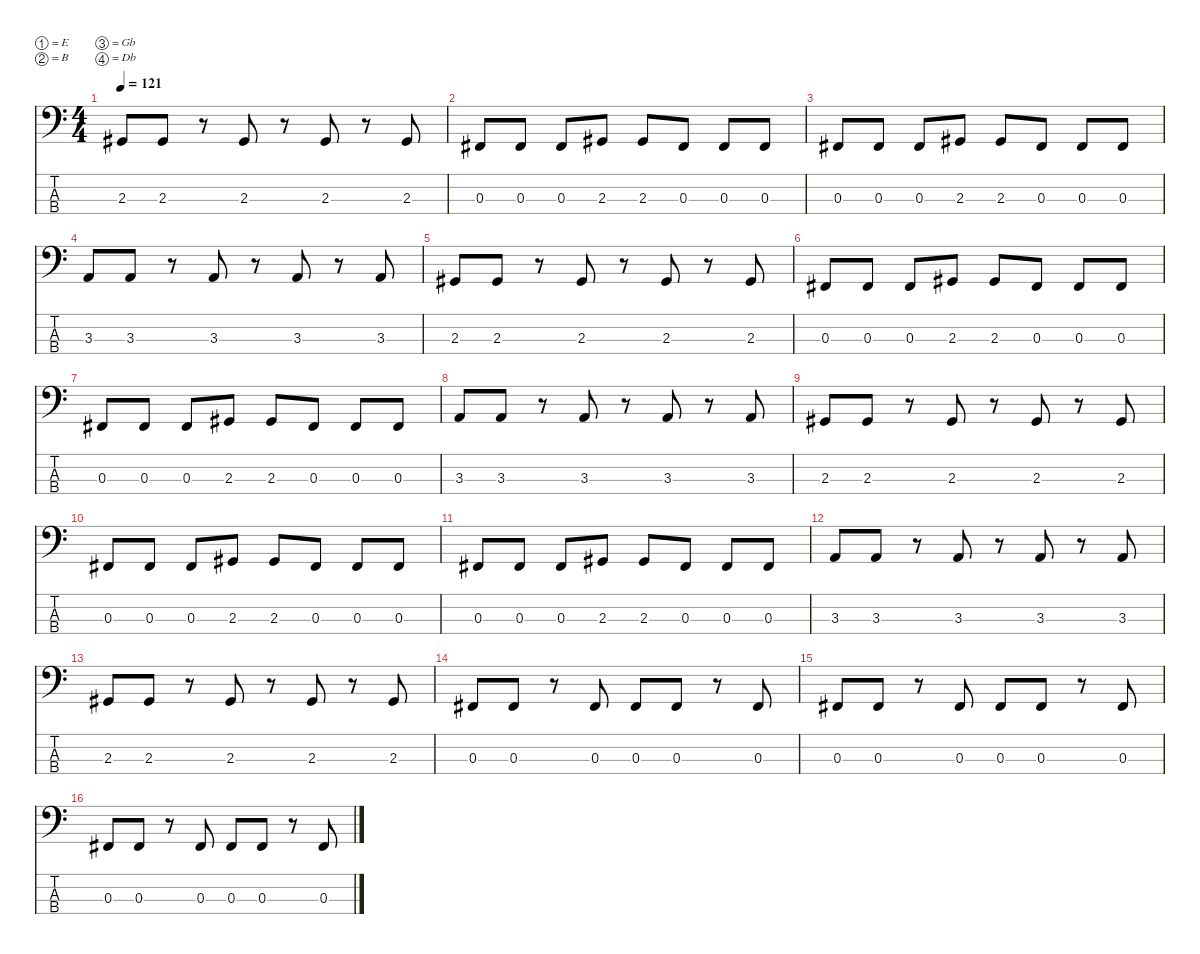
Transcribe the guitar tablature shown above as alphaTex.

\defaultSystemsLayout 4
\hideDynamics
\bracketExtendMode nobrackets
\singleTrackTrackNamePolicy hidden
\multiTrackTrackNamePolicy hidden
\firstSystemTrackNameMode fullname
\firstSystemTrackNameOrientation horizontal
\otherSystemsTrackNameOrientation horizontal
\track ("Bass [Jeff Caxide]" "el.bs.") {instrument electricbasspick}
\staff {score tabs}
\tuning (E2 B1 Gb1 Db1)
\ts (4 4)
\tempo 121
\clef f4
\ks c
2.3{acc #}.8{dy f beam Up} 2.3{acc #}.8{beam Up} r.8{beam Up} 2.3{acc #}.8{beam Up} r.8{beam Up} 2.3{acc #}.8{beam Up} r.8{beam Up} 2.3{acc #}.8{beam Up} |
0.3{acc #}.8{beam Up} 0.3{acc #}.8{beam Up} 0.3{acc #}.8{beam Up} 2.3{acc #}.8{beam Up} 2.3{acc #}.8{beam Up} 0.3{acc #}.8{beam Up} 0.3{acc #}.8{beam Up} 0.3{acc #}.8{beam Up} |
0.3{acc #}.8{beam Up} 0.3{acc #}.8{beam Up} 0.3{acc #}.8{beam Up} 2.3{acc #}.8{beam Up} 2.3{acc #}.8{beam Up} 0.3{acc #}.8{beam Up} 0.3{acc #}.8{beam Up} 0.3{acc #}.8{beam Up} |
3.3.8{beam Up} 3.3.8{beam Up} r.8{beam Up} 3.3.8{beam Up} r.8{beam Up} 3.3.8{beam Up} r.8{beam Up} 3.3.8{beam Up} |
2.3{acc #}.8{beam Up} 2.3{acc #}.8{beam Up} r.8{beam Up} 2.3{acc #}.8{beam Up} r.8{beam Up} 2.3{acc #}.8{beam Up} r.8{beam Up} 2.3{acc #}.8{beam Up} |
0.3{acc #}.8{beam Up} 0.3{acc #}.8{beam Up} 0.3{acc #}.8{beam Up} 2.3{acc #}.8{beam Up} 2.3{acc #}.8{beam Up} 0.3{acc #}.8{beam Up} 0.3{acc #}.8{beam Up} 0.3{acc #}.8{beam Up} |
0.3{acc #}.8{beam Up} 0.3{acc #}.8{beam Up} 0.3{acc #}.8{beam Up} 2.3{acc #}.8{beam Up} 2.3{acc #}.8{beam Up} 0.3{acc #}.8{beam Up} 0.3{acc #}.8{beam Up} 0.3{acc #}.8{beam Up} |
3.3.8{beam Up} 3.3.8{beam Up} r.8{beam Up} 3.3.8{beam Up} r.8{beam Up} 3.3.8{beam Up} r.8{beam Up} 3.3.8{beam Up} |
2.3{acc #}.8{beam Up} 2.3{acc #}.8{beam Up} r.8{beam Up} 2.3{acc #}.8{beam Up} r.8{beam Up} 2.3{acc #}.8{beam Up} r.8{beam Up} 2.3{acc #}.8{beam Up} |
0.3{acc #}.8{beam Up} 0.3{acc #}.8{beam Up} 0.3{acc #}.8{beam Up} 2.3{acc #}.8{beam Up} 2.3{acc #}.8{beam Up} 0.3{acc #}.8{beam Up} 0.3{acc #}.8{beam Up} 0.3{acc #}.8{beam Up} |
0.3{acc #}.8{beam Up} 0.3{acc #}.8{beam Up} 0.3{acc #}.8{beam Up} 2.3{acc #}.8{beam Up} 2.3{acc #}.8{beam Up} 0.3{acc #}.8{beam Up} 0.3{acc #}.8{beam Up} 0.3{acc #}.8{beam Up} |
3.3.8{beam Up} 3.3.8{beam Up} r.8{beam Up} 3.3.8{beam Up} r.8{beam Up} 3.3.8{beam Up} r.8{beam Up} 3.3.8{beam Up} |
2.3{acc #}.8{beam Up} 2.3{acc #}.8{beam Up} r.8{beam Up} 2.3{acc #}.8{beam Up} r.8{beam Up} 2.3{acc #}.8{beam Up} r.8{beam Up} 2.3{acc #}.8{beam Up} |
0.3{acc #}.8{beam Up} 0.3{acc #}.8{beam Up} r.8{beam Up} 0.3{acc #}.8{beam Up} 0.3{acc #}.8{beam Up} 0.3{acc #}.8{beam Up} r.8{beam Up} 0.3{acc #}.8{beam Up} |
0.3{acc #}.8{beam Up} 0.3{acc #}.8{beam Up} r.8{beam Up} 0.3{acc #}.8{beam Up} 0.3{acc #}.8{beam Up} 0.3{acc #}.8{beam Up} r.8{beam Up} 0.3{acc #}.8{beam Up} |
0.3{acc #}.8{beam Up} 0.3{acc #}.8{beam Up} r.8{beam Up} 0.3{acc #}.8{beam Up} 0.3{acc #}.8{beam Up} 0.3{acc #}.8{beam Up} r.8{beam Up} 0.3{acc #}.8{beam Up}
